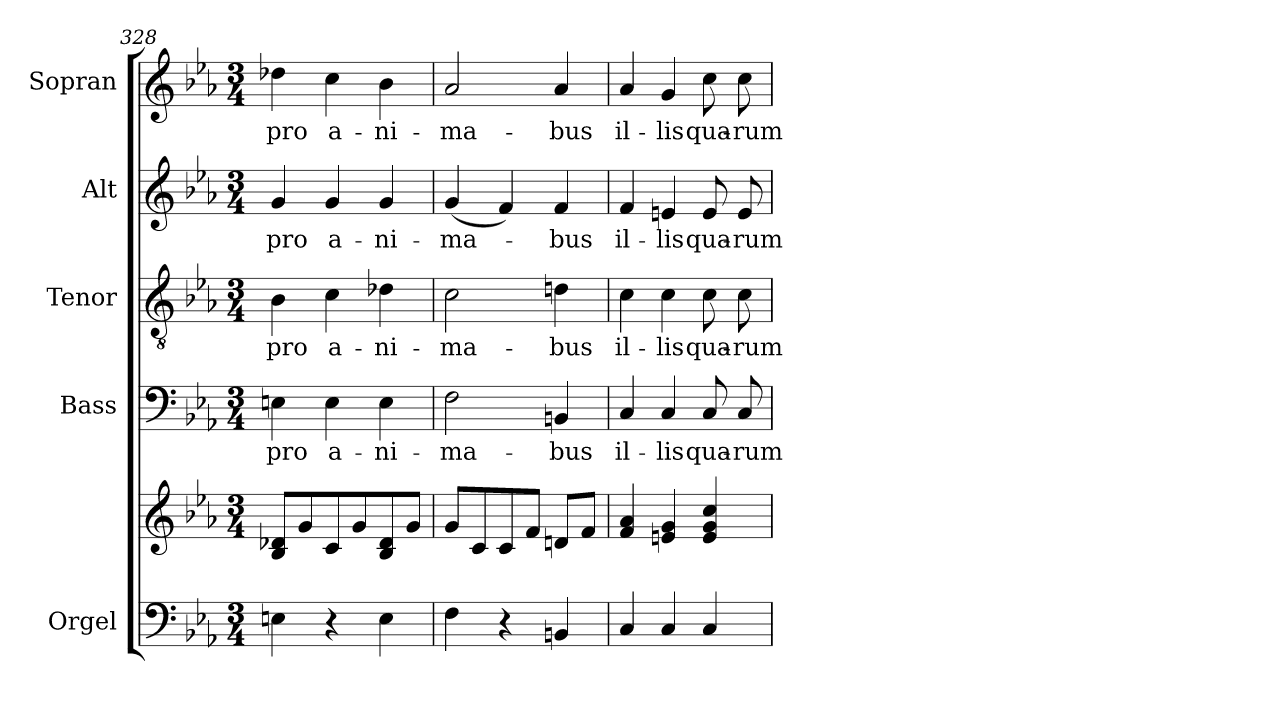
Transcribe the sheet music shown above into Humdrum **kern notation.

**kern	**kern	**kern	**text	**kern	**text	**kern	**text	**kern	**text
*part5	*part5	*part4	*part4	*part3	*part3	*part2	*part2	*part1	*part1
*staff6	*staff5	*staff4	*staff4	*staff3	*staff3	*staff2	*staff2	*staff1	*staff1
*I"Orgel	*	*I"Bass	*	*I"Tenor	*	*I"Alt	*	*I"Sopran	*
*I'Org.	*	*I'B.	*	*I'T.	*	*I'A.	*	*I'S.	*
*clefF4	*clefG2	*clefF4	*	*clefGv2	*	*clefG2	*	*clefG2	*
*k[b-e-a-]	*k[b-e-a-]	*k[b-e-a-]	*	*k[b-e-a-]	*	*k[b-e-a-]	*	*k[b-e-a-]	*
*E-:	*E-:	*E-:	*	*E-:	*	*E-:	*	*E-:	*
*M3/4	*M3/4	*M3/4	*	*M3/4	*	*M3/4	*	*M3/4	*
=328	=328	=328	=328	=328	=328	=328	=328	=328	=328
!	!	!	!LO:LY:b	!	!LO:LY:b	!	!LO:LY:b	!	!LO:LY:b
4En\	8B-/ 8d-X/L	4En\	pro	4B-\	pro	4g/	pro	4dd-X\	pro
.	8g/	.	.	.	.	.	.	.	.
!	!	!	!LO:LY:b	!	!LO:LY:b	!	!LO:LY:b	!	!LO:LY:b
4r	8c/	4E\	a-	4c\	a-	4g/	a-	4cc\	a-
.	8g/	.	.	.	.	.	.	.	.
!	!	!	!LO:LY:b	!	!LO:LY:b	!	!LO:LY:b	!	!LO:LY:b
4E\	8B-/ 8d-/	4E\	-ni-	4d-X\	-ni-	4g/	-ni-	4b-\	-ni-
.	8g/J	.	.	.	.	.	.	.	.
=329	=329	=329	=329	=329	=329	=329	=329	=329	=329
!	!	!	!LO:LY:b	!	!LO:LY:b	!	!LO:LY:b	!	!LO:LY:b
4F\	8g/L	2F\	-ma-	2c\	-ma-	(<4g/	-ma-	2a-/	-ma-
.	8c/	.	.	.	.	.	.	.	.
4r	8c/	.	.	.	.	4f/)	.	.	.
.	8f/J	.	.	.	.	.	.	.	.
!	!	!	!LO:LY:b	!	!LO:LY:b	!	!LO:LY:b	!	!LO:LY:b
4BBn/	8dn/L	4BBn/	-bus	4dn\	-bus	4f/	-bus	4a-/	-bus
.	8f/J	.	.	.	.	.	.	.	.
!!LO:LB:g=z
=330	=330	=330	=330	=330	=330	=330	=330	=330	=330
!	!	!	!LO:LY:b	!	!LO:LY:b	!	!LO:LY:b	!	!LO:LY:b
4C/	4f/ 4a-/	4C/	il-	4c\	il-	4f/	il-	4a-/	il-
!	!	!	!LO:LY:b	!	!LO:LY:b	!	!LO:LY:b	!	!LO:LY:b
4C/	4en/ 4g/	4C/	-lis	4c\	-lis	4en/	-lis	4g/	-lis
!	!	!	!LO:LY:b	!	!LO:LY:b	!	!LO:LY:b	!	!LO:LY:b
4C/	4e/ 4g/ 4cc/	8C/	qua-	8c\	qua-	8e/	qua-	8cc\	qua-
!	!	!	!LO:LY:b	!	!LO:LY:b	!	!LO:LY:b	!	!LO:LY:b
.	.	8C/	-rum	8c\	-rum	8e/	-rum	8cc\	-rum
=	=	=	=	=	=	=	=	=	=
*-	*-	*-	*-	*-	*-	*-	*-	*-	*-
